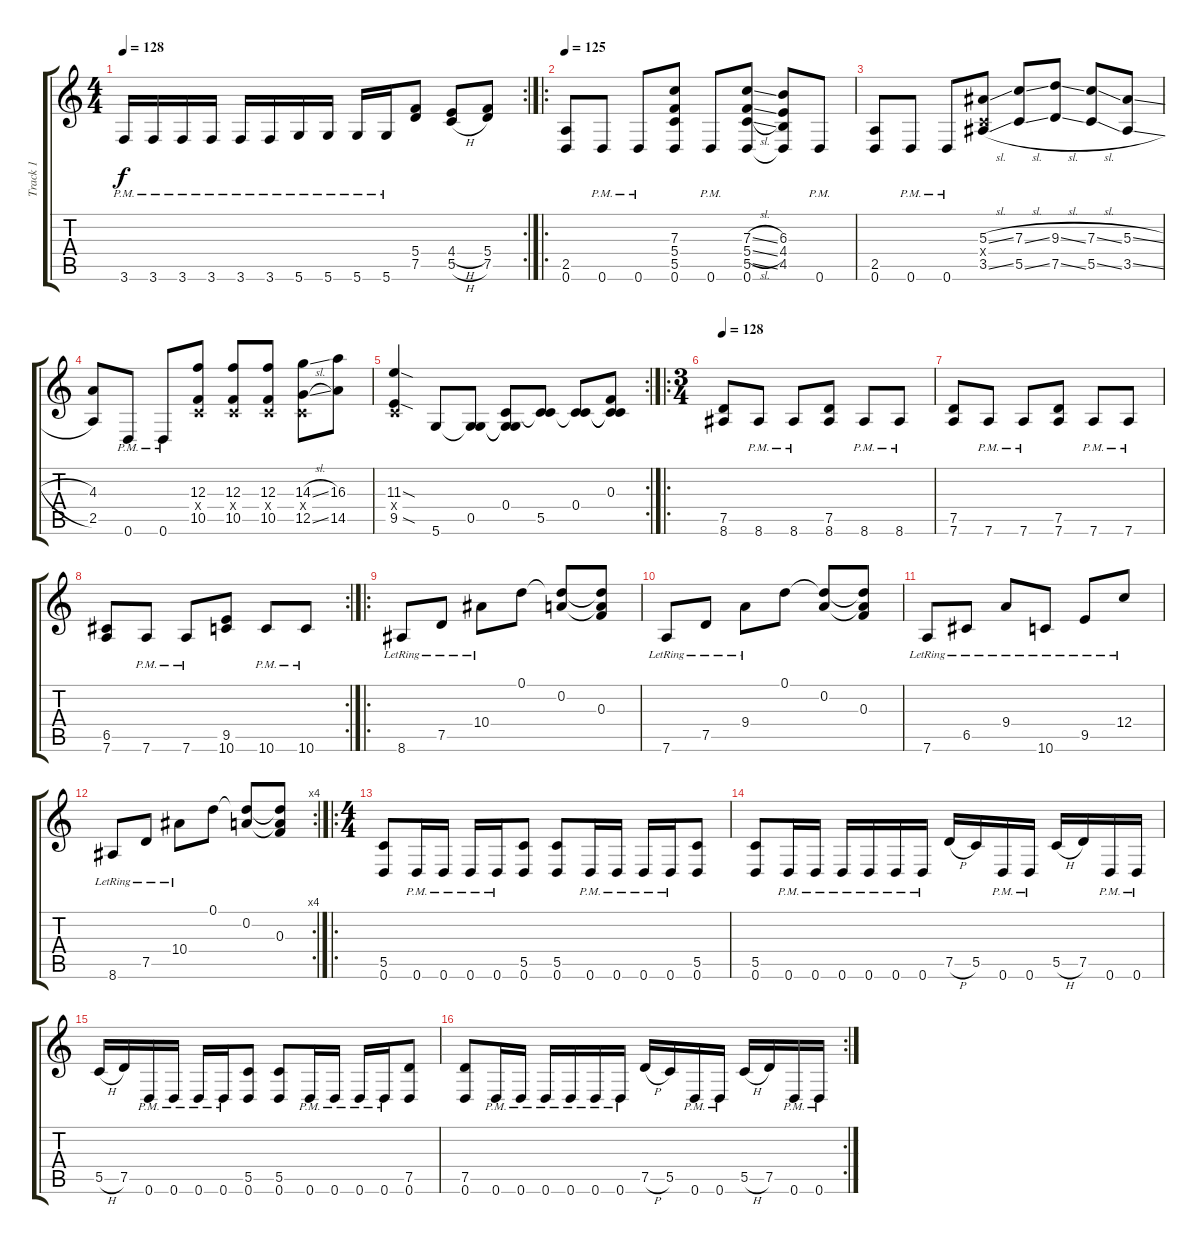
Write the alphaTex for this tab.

\track ("Track 1" "Track 1") {instrument distortionguitar}
\staff {score tabs}
\tuning (D4 A3 F3 C3 G2 D2) {hide}
\rc 2
\ts (4 4)
\tempo 128
\clef g2
\ks c
3.6{pm}.16{dy f} 3.6{pm}.16 3.6{pm}.16 3.6{pm}.16 3.6{pm}.16 3.6{pm}.16 5.6{pm}.16 5.6{pm}.16 5.6{pm}.16 5.6{pm}.16 (5.4 7.5).8 (4.4{h} 5.5{h}).8 (5.4 7.5).8 |
\ro
\tempo 125
(2.5 0.6).8 0.6{pm}.8 0.6{pm}.8 (7.3 5.4 5.5 0.6).8 0.6{pm}.8 (7.3{sl} 5.4{sl} 5.5{sl} 0.6).8 (6.3 4.4 4.5 0.6{t}).8 0.6{pm}.8 |
(2.5 0.6).8 0.6{pm}.8 0.6{pm}.8 (5.3{sl} 0.4{x} 3.5{sl}).8 (7.3{sl} 5.5{sl}).8 (9.3{sl} 7.5{sl}).8 (7.3{sl} 5.5{sl}).8 (5.3{sl} 3.5{sl}).8 |
(4.3 2.5).8 0.6{pm}.8 0.6{pm}.8 (12.3 0.4{x} 10.5).8 (12.3 0.4{x} 10.5).8 (12.3 0.4{x} 10.5).8 (14.3{sl} 0.4{x} 12.5{sl}).8 (16.3 14.5).8 |
\rc 2
(11.3{sod} 0.4{x} 9.5{sod}).4 5.6.8 (0.5 5.6{t}).8 (0.4 0.5{t} 5.6{t}).8 (0.4{t} 5.5).8 (0.4 5.5{t}).8 (0.3 0.4{t} 5.5{t}).8 |
\ro
\ts (3 4)
\tempo 128
(7.5 8.6).8 8.6{pm}.8 8.6{pm}.8 (7.5 8.6).8 8.6{pm}.8 8.6{pm}.8 |
(7.5 7.6).8 7.6{pm}.8 7.6{pm}.8 (7.5 7.6).8 7.6{pm}.8 7.6{pm}.8 |
\rc 2
(6.5 7.6).8 7.6{pm}.8 7.6{pm}.8 (9.5 10.6).8 10.6{pm}.8 10.6{pm}.8 |
\ro
8.6{lr}.8 7.5{lr}.8 10.4{lr}.8 0.1.8 (0.1{t} 0.2).8 (0.1{t} 0.2{t} 0.3).8 |
7.6{lr}.8 7.5{lr}.8 9.4{lr}.8 0.1.8 (0.1{t} 0.2).8 (0.1{t} 0.2{t} 0.3).8 |
7.6{lr}.8 6.5{lr}.8 9.4{lr}.8 10.6{lr}.8 9.5{lr}.8 12.4{lr}.8 |
\rc 4
8.6{lr}.8 7.5{lr}.8 10.4{lr}.8 0.1.8 (0.1{t} 0.2).8 (0.1{t} 0.2{t} 0.3).8 |
\ro
\ts (4 4)
(5.5 0.6).8 0.6{pm}.16 0.6{pm}.16 0.6{pm}.16 0.6{pm}.16 (5.5 0.6).8 (5.5 0.6).8 0.6{pm}.16 0.6{pm}.16 0.6{pm}.16 0.6{pm}.16 (5.5 0.6).8 |
(5.5 0.6).8 0.6{pm}.16 0.6{pm}.16 0.6{pm}.16 0.6{pm}.16 0.6{pm}.16 0.6{pm}.16 7.5{h}.16 5.5.16 0.6{pm}.16 0.6{pm}.16 5.5{h}.16 7.5.16 0.6{pm}.16 0.6{pm}.16 |
5.5{h}.16 7.5.16 0.6{pm}.16 0.6{pm}.16 0.6{pm}.16 0.6{pm}.16 (5.5 0.6).8 (5.5 0.6).8 0.6{pm}.16 0.6{pm}.16 0.6{pm}.16 0.6{pm}.16 (7.5 0.6).8 |
\rc 2
(7.5 0.6).8 0.6{pm}.16 0.6{pm}.16 0.6{pm}.16 0.6{pm}.16 0.6{pm}.16 0.6{pm}.16 7.5{h}.16 5.5.16 0.6{pm}.16 0.6{pm}.16 5.5{h}.16 7.5.16 0.6{pm}.16 0.6{pm}.16
